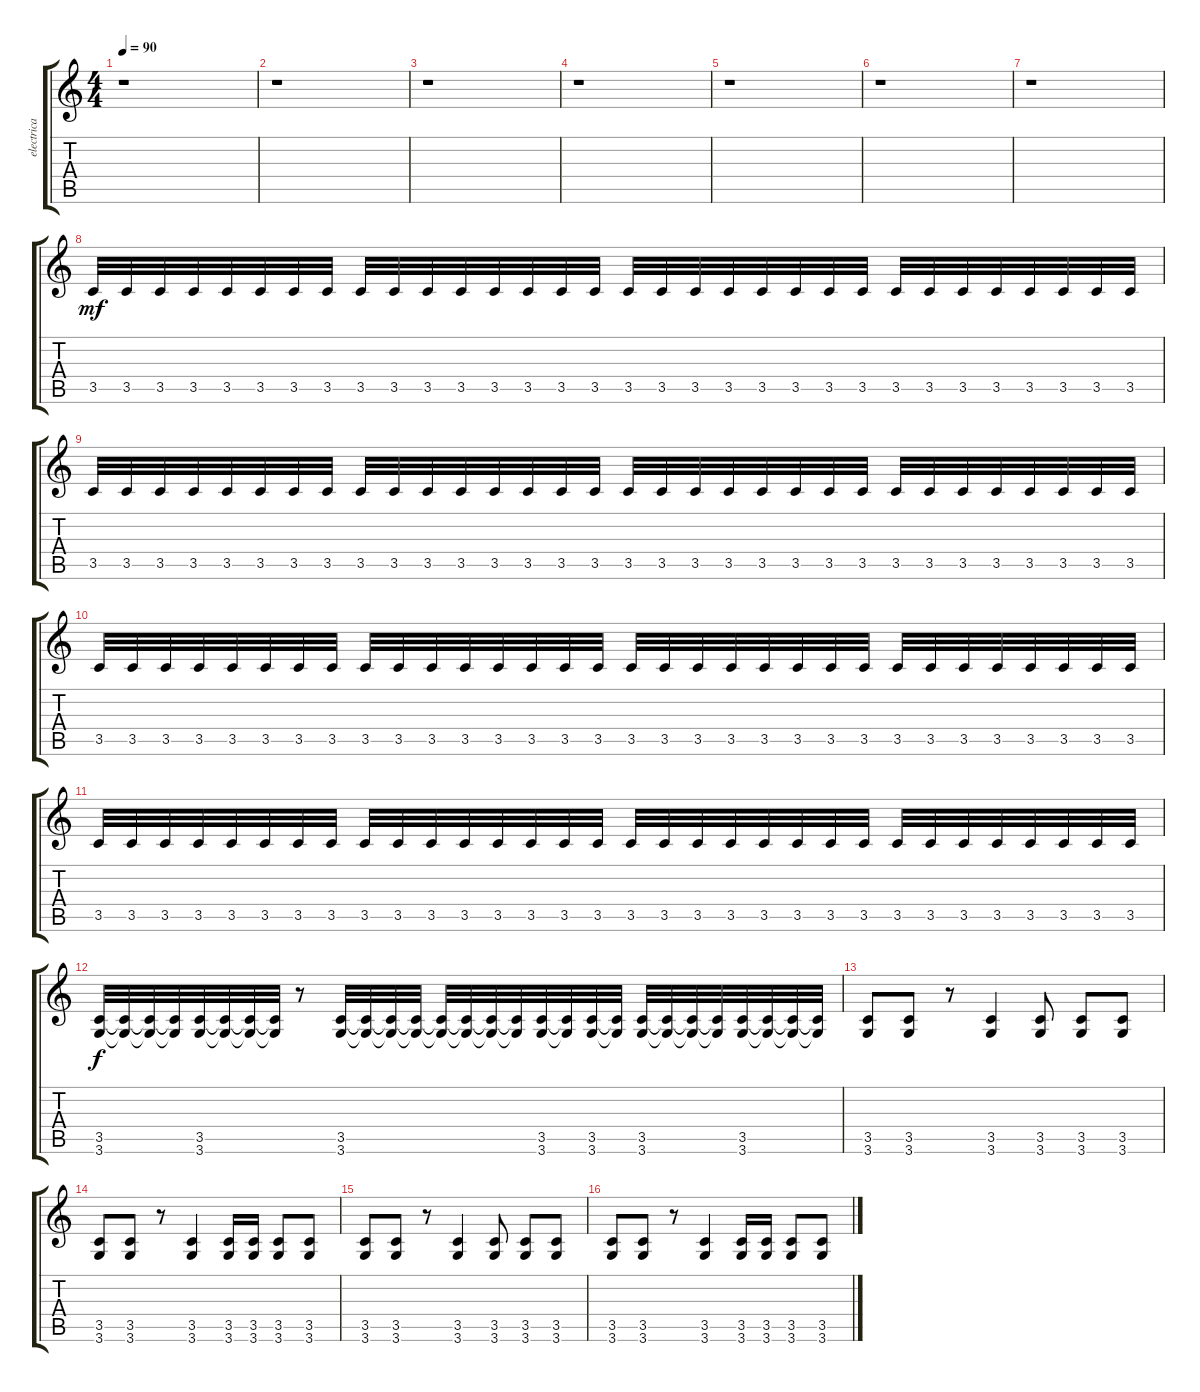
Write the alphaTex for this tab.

\track ("electrica pesaa" "electrica ") {instrument distortionguitar}
\staff {score tabs}
\tuning (E4 B3 G3 D3 A2 E2) {hide}
\ts (4 4)
\tempo 90
\clef g2
\ks c
r.1{dy f} |
r.1 |
r.1 |
r.1 |
r.1 |
r.1 |
r.1 |
3.5.32{dy mf} 3.5.32 3.5.32 3.5.32 3.5.32 3.5.32 3.5.32 3.5.32 3.5.32 3.5.32 3.5.32 3.5.32 3.5.32 3.5.32 3.5.32 3.5.32 3.5.32 3.5.32 3.5.32 3.5.32 3.5.32 3.5.32 3.5.32 3.5.32 3.5.32 3.5.32 3.5.32 3.5.32 3.5.32 3.5.32 3.5.32 3.5.32 |
3.5.32 3.5.32 3.5.32 3.5.32 3.5.32 3.5.32 3.5.32 3.5.32 3.5.32 3.5.32 3.5.32 3.5.32 3.5.32 3.5.32 3.5.32 3.5.32 3.5.32 3.5.32 3.5.32 3.5.32 3.5.32 3.5.32 3.5.32 3.5.32 3.5.32 3.5.32 3.5.32 3.5.32 3.5.32 3.5.32 3.5.32 3.5.32 |
3.5.32 3.5.32 3.5.32 3.5.32 3.5.32 3.5.32 3.5.32 3.5.32 3.5.32 3.5.32 3.5.32 3.5.32 3.5.32 3.5.32 3.5.32 3.5.32 3.5.32 3.5.32 3.5.32 3.5.32 3.5.32 3.5.32 3.5.32 3.5.32 3.5.32 3.5.32 3.5.32 3.5.32 3.5.32 3.5.32 3.5.32 3.5.32 |
3.5.32 3.5.32 3.5.32 3.5.32 3.5.32 3.5.32 3.5.32 3.5.32 3.5.32 3.5.32 3.5.32 3.5.32 3.5.32 3.5.32 3.5.32 3.5.32 3.5.32 3.5.32 3.5.32 3.5.32 3.5.32 3.5.32 3.5.32 3.5.32 3.5.32 3.5.32 3.5.32 3.5.32 3.5.32 3.5.32 3.5.32 3.5.32 |
(3.5 3.6).32{dy f} (3.5{t} 3.6{t}).32 (3.5{t} 3.6{t}).32 (3.5{t} 3.6{t}).32 (3.5 3.6).32 (3.5{t} 3.6{t}).32 (3.5{t} 3.6{t}).32 (3.5{t} 3.6{t}).32 r.8 (3.5 3.6).32 (3.5{t} 3.6{t}).32 (3.5{t} 3.6{t}).32 (3.5{t} 3.6{t}).32 (3.5{t} 3.6{t}).32 (3.5{t} 3.6{t}).32 (3.5{t} 3.6{t}).32 (3.5{t} 3.6{t}).32 (3.5 3.6).32 (3.5{t} 3.6{t}).32 (3.5 3.6).32 (3.5{t} 3.6{t}).32 (3.5 3.6).32 (3.5{t} 3.6{t}).32 (3.5{t} 3.6{t}).32 (3.5{t} 3.6{t}).32 (3.5 3.6).32 (3.5{t} 3.6{t}).32 (3.5{t} 3.6{t}).32 (3.5{t} 3.6{t}).32 |
(3.5 3.6).8 (3.5 3.6).8 r.8 (3.5 3.6).4 (3.5 3.6).8 (3.5 3.6).8 (3.5 3.6).8 |
(3.5 3.6).8 (3.5 3.6).8 r.8 (3.5 3.6).4 (3.5 3.6).16 (3.5 3.6).16 (3.5 3.6).8 (3.5 3.6).8 |
(3.5 3.6).8 (3.5 3.6).8 r.8 (3.5 3.6).4 (3.5 3.6).8 (3.5 3.6).8 (3.5 3.6).8 |
(3.5 3.6).8 (3.5 3.6).8 r.8 (3.5 3.6).4 (3.5 3.6).16 (3.5 3.6).16 (3.5 3.6).8 (3.5 3.6).8
